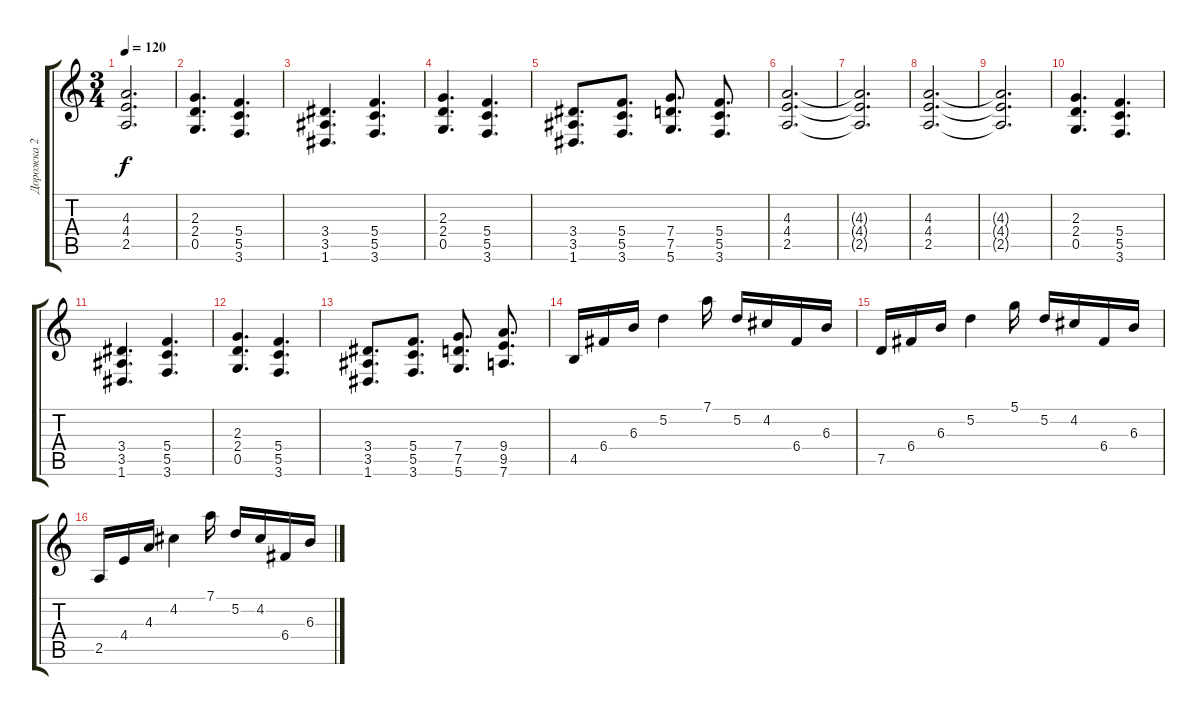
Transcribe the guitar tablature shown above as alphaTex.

\track ("Дорожка 2" "Дорожка 2") {instrument distortionguitar}
\staff {score tabs}
\tuning (D4 A3 F3 C3 G2 D2) {hide}
\ts (3 4)
\tempo 120
\clef g2
\ks c
(4.3{t} 4.4{t} 2.5{t}).2{d dy f} |
(2.3 2.4 0.5).4{d} (5.4 5.5 3.6).4{d} |
(3.4 3.5 1.6).4{d} (5.4 5.5 3.6).4{d} |
(2.3 2.4 0.5).4{d} (5.4 5.5 3.6).4{d} |
(3.4 3.5 1.6).8{d} (5.4 5.5 3.6).8{d} (7.4 7.5 5.6).8{d} (5.4 5.5 3.6).8{d} |
(4.3 4.4 2.5).2{d} |
(4.3{t} 4.4{t} 2.5{t}).2{d} |
(4.3 4.4 2.5).2{d} |
(4.3{t} 4.4{t} 2.5{t}).2{d} |
(2.3 2.4 0.5).4{d} (5.4 5.5 3.6).4{d} |
(3.4 3.5 1.6).4{d} (5.4 5.5 3.6).4{d} |
(2.3 2.4 0.5).4{d} (5.4 5.5 3.6).4{d} |
(3.4 3.5 1.6).8{d} (5.4 5.5 3.6).8{d} (7.4 7.5 5.6).8{d} (9.4 9.5 7.6).8{d} |
4.5.16 6.4.16 6.3.16 5.2.4 7.1.16 5.2.16 4.2.16 6.4.16 6.3.16 |
7.5.16 6.4.16 6.3.16 5.2.4 5.1.16 5.2.16 4.2.16 6.4.16 6.3.16 |
2.5.16 4.4.16 4.3.16 4.2.4 7.1.16 5.2.16 4.2.16 6.4.16 6.3.16
